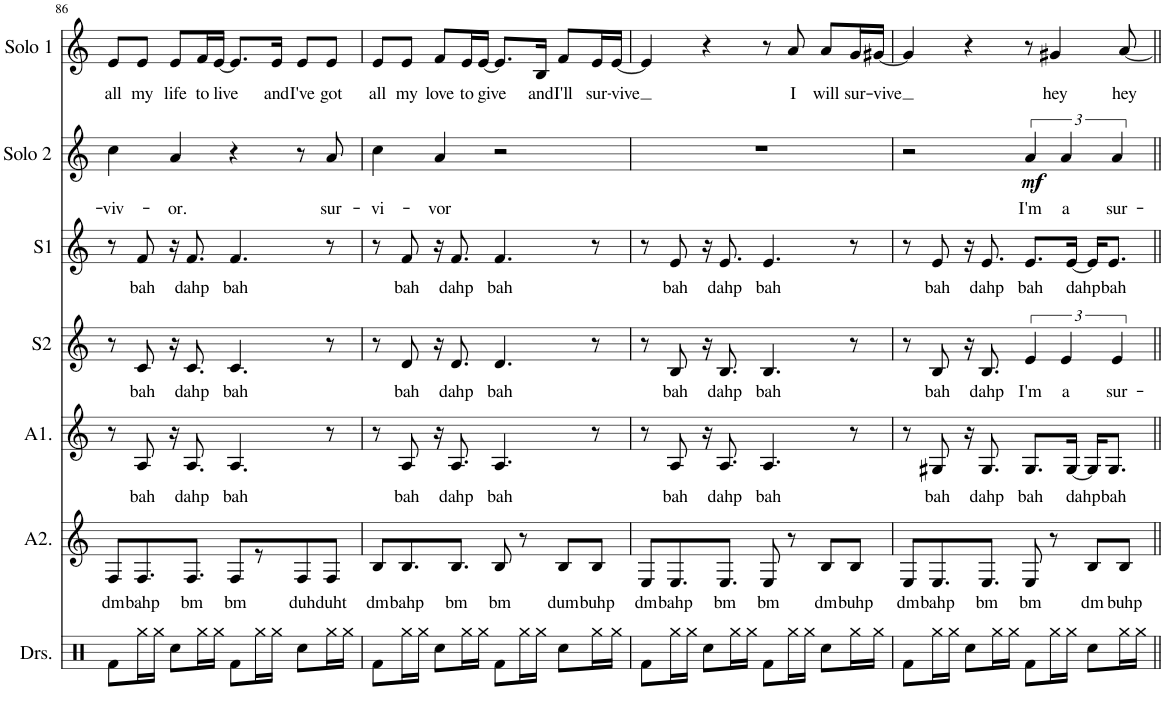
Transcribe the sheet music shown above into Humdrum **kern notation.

**kern	**kern	**text	**kern	**text	**kern	**text	**kern	**text	**kern	**text	**dynam	**kern	**text
*part7	*part6	*part6	*part5	*part5	*part4	*part4	*part3	*part3	*part2	*part2	*part2	*part1	*part1
*staff7	*staff6	*staff6	*staff5	*staff5	*staff4	*staff4	*staff3	*staff3	*staff2	*staff2	*staff2	*staff1	*staff1
*I"Drumset	*I"Alto 2	*	*I"Alto 1	*	*I"Soprano 2	*	*I"Soprano 1	*	*I"Solo 2	*	*	*I"Solo 1	*
*I'Drs.	*I'A2.	*	*I'A1.	*	*I'S2	*	*I'S1	*	*I'Solo 2	*	*	*I'Solo 1	*
!!LO:PB:g=z
*clefX	*clefG2	*	*clefG2	*	*clefG2	*	*clefG2	*	*clefG2	*	*	*clefG2	*
*k[]	*k[]	*	*k[]	*	*k[]	*	*k[]	*	*k[]	*	*	*k[]	*
*M4/4	*M4/4	*	*M4/4	*	*M4/4	*	*M4/4	*	*M4/4	*	*	*M4/4	*
=86	=86	=86	=86	=86	=86	=86	=86	=86	=86	=86	=86	=86	=86
!	!	!LO:LY:b	!	!	!	!	!	!	!	!LO:LY:b	!	!	!LO:LY:b
8Rf\L	8F/L	dm	8r	.	8r	.	8r	.	4cc\	-viv-	.	8e/L	all
!	!	!LO:LY:b	!	!LO:LY:b	!	!LO:LY:b	!	!LO:LY:b	!	!	!	!	!LO:LY:b
16Rgg\L	8.F/	bahp	8A/	bah	8c/	bah	8f/	bah	.	.	.	8e/J	my
16Rgg\JJ	.	.	.	.	.	.	.	.	.	.	.	.	.
!	!	!	!	!	!	!	!	!	!	!LO:LY:b	!	!	!LO:LY:b
8Rcc\L	.	.	16r	.	16r	.	16r	.	4a/	-or.	.	8e/L	life
!	!	!LO:LY:b	!	!LO:LY:b	!	!LO:LY:b	!	!LO:LY:b	!	!	!	!	!
.	8.F/J	bm	8.A/	dahp	8.c/	dahp	8.f/	dahp	.	.	.	.	.
!	!	!	!	!	!	!	!	!	!	!	!	!	!LO:LY:b
16Rgg\L	.	.	.	.	.	.	.	.	.	.	.	16f/L	to
!	!	!	!	!	!	!	!	!	!	!	!	!	!LO:LY:b
16Rgg\JJ	.	.	.	.	.	.	.	.	.	.	.	[16e/JJ	live
!	!	!LO:LY:b	!	!LO:LY:b	!	!LO:LY:b	!	!LO:LY:b	!	!	!	!	!
8Rf\L	8F/L	bm	4.A/	bah	4.c/	bah	4.f/	bah	4r	.	.	8.e/L]	.
16Rgg\L	8r	.	.	.	.	.	.	.	.	.	.	.	.
!	!	!	!	!	!	!	!	!	!	!	!	!	!LO:LY:b
16Rgg\JJ	.	.	.	.	.	.	.	.	.	.	.	16e/Jk	and
!	!	!LO:LY:b	!	!	!	!	!	!	!	!	!	!	!LO:LY:b
8Rcc\L	8F/	duh	.	.	.	.	.	.	8r	.	.	8e/L	I've
!	!	!LO:LY:b	!	!	!	!	!	!	!	!LO:LY:b	!	!	!LO:LY:b
16Rgg\L	8F/J	duht	8r	.	8r	.	8r	.	8a/	sur-	.	8e/J	got
16Rgg\JJ	.	.	.	.	.	.	.	.	.	.	.	.	.
=87	=87	=87	=87	=87	=87	=87	=87	=87	=87	=87	=87	=87	=87
!	!	!LO:LY:b	!	!	!	!	!	!	!	!LO:LY:b	!	!	!LO:LY:b
8Rf\L	8B/L	dm	8r	.	8r	.	8r	.	4cc\	-vi-	.	8e/L	all
!	!	!LO:LY:b	!	!LO:LY:b	!	!LO:LY:b	!	!LO:LY:b	!	!	!	!	!LO:LY:b
16Rgg\L	8.B/	bahp	8A/	bah	8d/	bah	8f/	bah	.	.	.	8e/J	my
16Rgg\JJ	.	.	.	.	.	.	.	.	.	.	.	.	.
!	!	!	!	!	!	!	!	!	!	!LO:LY:b	!	!	!LO:LY:b
8Rcc\L	.	.	16r	.	16r	.	16r	.	4a/	-vor	.	8f/L	love
!	!	!LO:LY:b	!	!LO:LY:b	!	!LO:LY:b	!	!LO:LY:b	!	!	!	!	!
.	8.B/J	bm	8.A/	dahp	8.d/	dahp	8.f/	dahp	.	.	.	.	.
!	!	!	!	!	!	!	!	!	!	!	!	!	!LO:LY:b
16Rgg\L	.	.	.	.	.	.	.	.	.	.	.	16e/L	to
!	!	!	!	!	!	!	!	!	!	!	!	!	!LO:LY:b
16Rgg\JJ	.	.	.	.	.	.	.	.	.	.	.	[16e/JJ	give
!	!	!LO:LY:b	!	!LO:LY:b	!	!LO:LY:b	!	!LO:LY:b	!	!	!	!	!
8Rf\L	8B/	bm	4.A/	bah	4.d/	bah	4.f/	bah	2r	.	.	8.e/L]	.
16Rgg\L	8r	.	.	.	.	.	.	.	.	.	.	.	.
!	!	!	!	!	!	!	!	!	!	!	!	!	!LO:LY:b
16Rgg\JJ	.	.	.	.	.	.	.	.	.	.	.	16B/Jk	and
!	!	!LO:LY:b	!	!	!	!	!	!	!	!	!	!	!LO:LY:b
8Rcc\L	8B/L	dum	.	.	.	.	.	.	.	.	.	8f/L	I'll
!	!	!LO:LY:b	!	!	!	!	!	!	!	!	!	!	!LO:LY:b
16Rgg\L	8B/J	buhp	8r	.	8r	.	8r	.	.	.	.	16e/L	sur-
!	!	!	!	!	!	!	!	!	!	!	!	!	!LO:LY:b
16Rgg\JJ	.	.	.	.	.	.	.	.	.	.	.	[16e/JJ	-vive
=88	=88	=88	=88	=88	=88	=88	=88	=88	=88	=88	=88	=88	=88
!	!	!LO:LY:b	!	!	!	!	!	!	!	!	!	!	!
8Rf\L	8E/L	dm	8r	.	8r	.	8r	.	1r	.	.	4e/]	.
!	!	!LO:LY:b	!	!LO:LY:b	!	!LO:LY:b	!	!LO:LY:b	!	!	!	!	!
16Rgg\L	8.E/	bahp	8A/	bah	8B/	bah	8e/	bah	.	.	.	.	.
16Rgg\JJ	.	.	.	.	.	.	.	.	.	.	.	.	.
8Rcc\L	.	.	16r	.	16r	.	16r	.	.	.	.	4r	.
!	!	!LO:LY:b	!	!LO:LY:b	!	!LO:LY:b	!	!LO:LY:b	!	!	!	!	!
.	8.E/J	bm	8.A/	dahp	8.B/	dahp	8.e/	dahp	.	.	.	.	.
16Rgg\L	.	.	.	.	.	.	.	.	.	.	.	.	.
16Rgg\JJ	.	.	.	.	.	.	.	.	.	.	.	.	.
!	!	!LO:LY:b	!	!LO:LY:b	!	!LO:LY:b	!	!LO:LY:b	!	!	!	!	!
8Rf\L	8E/	bm	4.A/	bah	4.B/	bah	4.e/	bah	.	.	.	8r	.
!	!	!	!	!	!	!	!	!	!	!	!	!	!LO:LY:b
16Rgg\L	8r	.	.	.	.	.	.	.	.	.	.	8a/	I
16Rgg\JJ	.	.	.	.	.	.	.	.	.	.	.	.	.
!	!	!LO:LY:b	!	!	!	!	!	!	!	!	!	!	!LO:LY:b
8Rcc\L	8B/L	dm	.	.	.	.	.	.	.	.	.	8a/L	will
!	!	!LO:LY:b	!	!	!	!	!	!	!	!	!	!	!LO:LY:b
16Rgg\L	8B/J	buhp	8r	.	8r	.	8r	.	.	.	.	16g/L	sur-
!	!	!	!	!	!	!	!	!	!	!	!	!	!LO:LY:b
16Rgg\JJ	.	.	.	.	.	.	.	.	.	.	.	[16g#X/JJ	-vive
=89	=89	=89	=89	=89	=89	=89	=89	=89	=89	=89	=89	=89	=89
!	!	!LO:LY:b	!	!	!	!	!	!	!	!	!	!	!
8Rf\L	8E/L	dm	8r	.	8r	.	8r	.	2r	.	.	4g#/]	.
!	!	!LO:LY:b	!	!LO:LY:b	!	!LO:LY:b	!	!LO:LY:b	!	!	!	!	!
16Rgg\L	8.E/	bahp	8G#X/	bah	8B/	bah	8e/	bah	.	.	.	.	.
16Rgg\JJ	.	.	.	.	.	.	.	.	.	.	.	.	.
8Rcc\L	.	.	16r	.	16r	.	16r	.	.	.	.	4r	.
!	!	!LO:LY:b	!	!LO:LY:b	!	!LO:LY:b	!	!LO:LY:b	!	!	!	!	!
.	8.E/J	bm	8.G#/	dahp	8.B/	dahp	8.e/	dahp	.	.	.	.	.
16Rgg\L	.	.	.	.	.	.	.	.	.	.	.	.	.
16Rgg\JJ	.	.	.	.	.	.	.	.	.	.	.	.	.
!	!	!LO:LY:b	!	!LO:LY:b	!	!LO:LY:b	!	!LO:LY:b	!	!LO:LY:b	!LO:DY:b	!	!
8Rf\L	8E/	bm	8.G#/L	bah	6e/	I'm	8.e/L	bah	6a/	I'm	mf	8r	.
!	!	!	!	!	!	!	!	!	!	!	!	!	!LO:LY:b
16Rgg\L	8r	.	.	.	.	.	.	.	.	.	.	4g#X/	hey
!	!	!	!	!	!	!LO:LY:b	!	!	!	!LO:LY:b	!	!	!
.	.	.	.	.	6e/	a	.	.	6a/	a	.	.	.
!	!	!	!	!LO:LY:b	!	!	!	!LO:LY:b	!	!	!	!	!
16Rgg\JJ	.	.	[16G#/Jk	dahp	.	.	[16e/Jk	dahp	.	.	.	.	.
!	!	!LO:LY:b	!	!	!	!	!	!	!	!	!	!	!
8Rcc\L	8B/L	dm	16G#/KL]	.	.	.	16e/KL]	.	.	.	.	.	.
!	!	!	!	!LO:LY:b	!	!	!	!LO:LY:b	!	!	!	!	!
.	.	.	8.G#/J	bah	.	.	8.e/J	bah	.	.	.	.	.
!	!	!	!	!	!	!LO:LY:b	!	!	!	!LO:LY:b	!	!	!
.	.	.	.	.	6e/	sur-	.	.	6a/	sur-	.	.	.
!	!	!LO:LY:b	!	!	!	!	!	!	!	!	!	!	!LO:LY:b
16Rgg\L	8B/J	buhp	.	.	.	.	.	.	.	.	.	[8a/	hey
16Rgg\JJ	.	.	.	.	.	.	.	.	.	.	.	.	.
=||	=||	=||	=||	=||	=||	=||	=||	=||	=||	=||	=||	=||	=||
*-	*-	*-	*-	*-	*-	*-	*-	*-	*-	*-	*-	*-	*-
